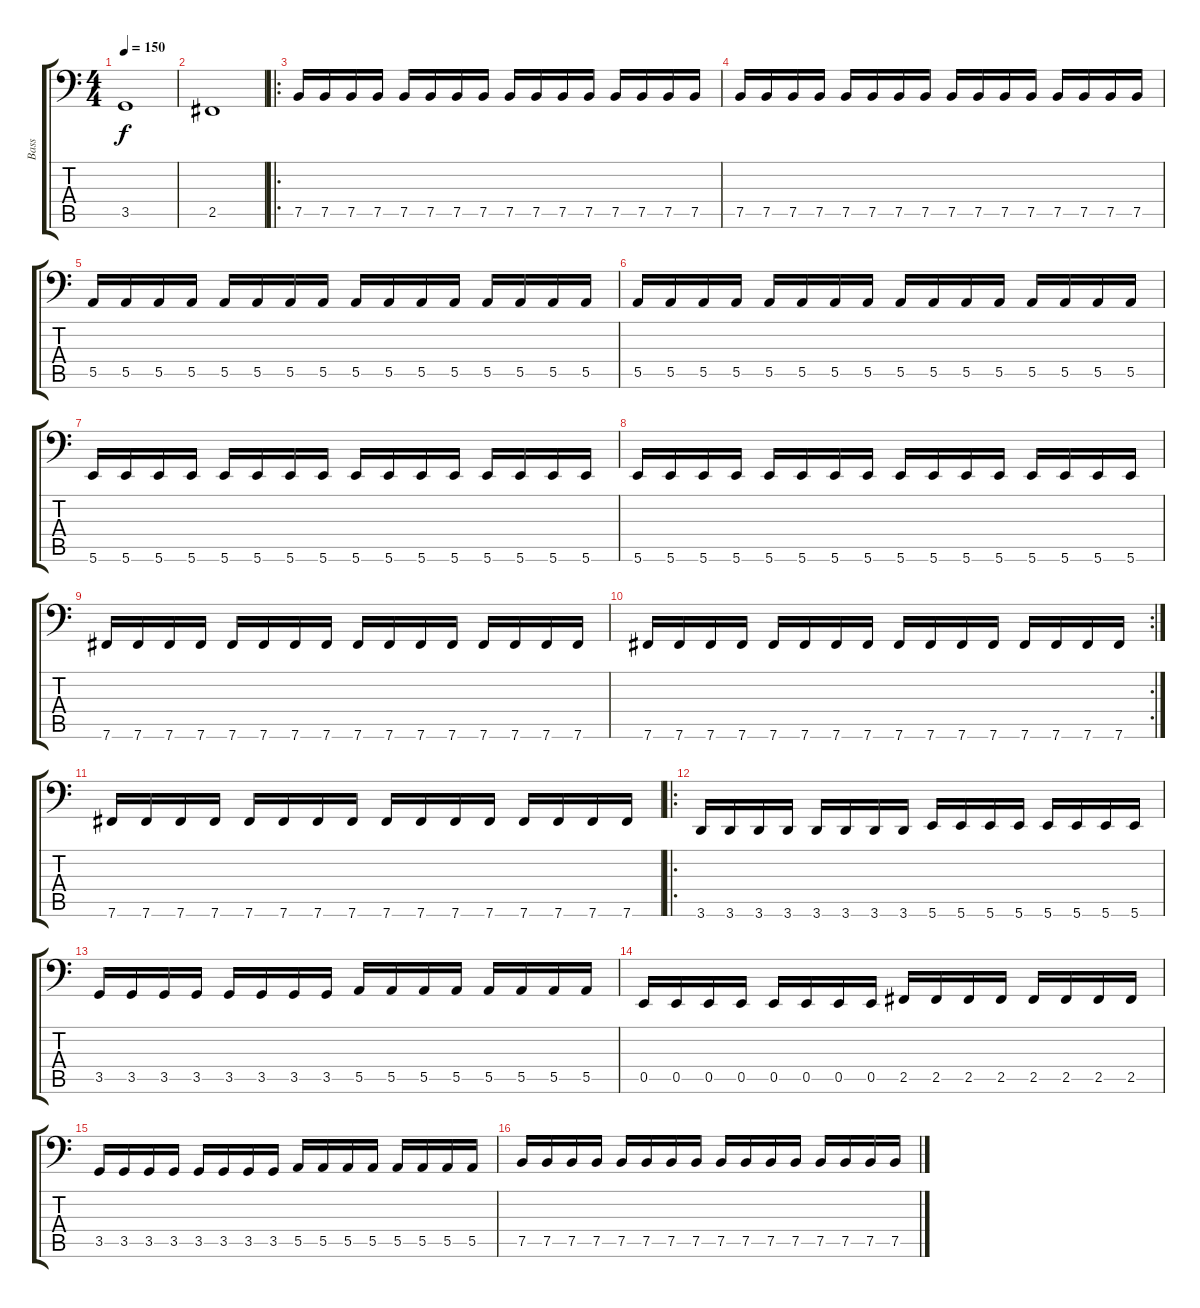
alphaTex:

\track ("Bass" "Bass") {instrument electricbassfinger}
\staff {score tabs}
\tuning (C3 G2 D2 A1 E1 B0) {hide}
\ts (4 4)
\tempo 150
\clef f4
\ks c
3.5{t}.1{dy f} |
2.5.1 |
\ro
7.5.16 7.5.16 7.5.16 7.5.16 7.5.16 7.5.16 7.5.16 7.5.16 7.5.16 7.5.16 7.5.16 7.5.16 7.5.16 7.5.16 7.5.16 7.5.16 |
7.5.16 7.5.16 7.5.16 7.5.16 7.5.16 7.5.16 7.5.16 7.5.16 7.5.16 7.5.16 7.5.16 7.5.16 7.5.16 7.5.16 7.5.16 7.5.16 |
5.5.16 5.5.16 5.5.16 5.5.16 5.5.16 5.5.16 5.5.16 5.5.16 5.5.16 5.5.16 5.5.16 5.5.16 5.5.16 5.5.16 5.5.16 5.5.16 |
5.5.16 5.5.16 5.5.16 5.5.16 5.5.16 5.5.16 5.5.16 5.5.16 5.5.16 5.5.16 5.5.16 5.5.16 5.5.16 5.5.16 5.5.16 5.5.16 |
5.6.16 5.6.16 5.6.16 5.6.16 5.6.16 5.6.16 5.6.16 5.6.16 5.6.16 5.6.16 5.6.16 5.6.16 5.6.16 5.6.16 5.6.16 5.6.16 |
5.6.16 5.6.16 5.6.16 5.6.16 5.6.16 5.6.16 5.6.16 5.6.16 5.6.16 5.6.16 5.6.16 5.6.16 5.6.16 5.6.16 5.6.16 5.6.16 |
7.6.16 7.6.16 7.6.16 7.6.16 7.6.16 7.6.16 7.6.16 7.6.16 7.6.16 7.6.16 7.6.16 7.6.16 7.6.16 7.6.16 7.6.16 7.6.16 |
\rc 2
7.6.16 7.6.16 7.6.16 7.6.16 7.6.16 7.6.16 7.6.16 7.6.16 7.6.16 7.6.16 7.6.16 7.6.16 7.6.16 7.6.16 7.6.16 7.6.16 |
7.6.16 7.6.16 7.6.16 7.6.16 7.6.16 7.6.16 7.6.16 7.6.16 7.6.16 7.6.16 7.6.16 7.6.16 7.6.16 7.6.16 7.6.16 7.6.16 |
\ro
3.6.16 3.6.16 3.6.16 3.6.16 3.6.16 3.6.16 3.6.16 3.6.16 5.6.16 5.6.16 5.6.16 5.6.16 5.6.16 5.6.16 5.6.16 5.6.16 |
3.5.16 3.5.16 3.5.16 3.5.16 3.5.16 3.5.16 3.5.16 3.5.16 5.5.16 5.5.16 5.5.16 5.5.16 5.5.16 5.5.16 5.5.16 5.5.16 |
0.5.16 0.5.16 0.5.16 0.5.16 0.5.16 0.5.16 0.5.16 0.5.16 2.5.16 2.5.16 2.5.16 2.5.16 2.5.16 2.5.16 2.5.16 2.5.16 |
3.5.16 3.5.16 3.5.16 3.5.16 3.5.16 3.5.16 3.5.16 3.5.16 5.5.16 5.5.16 5.5.16 5.5.16 5.5.16 5.5.16 5.5.16 5.5.16 |
7.5.16 7.5.16 7.5.16 7.5.16 7.5.16 7.5.16 7.5.16 7.5.16 7.5.16 7.5.16 7.5.16 7.5.16 7.5.16 7.5.16 7.5.16 7.5.16
